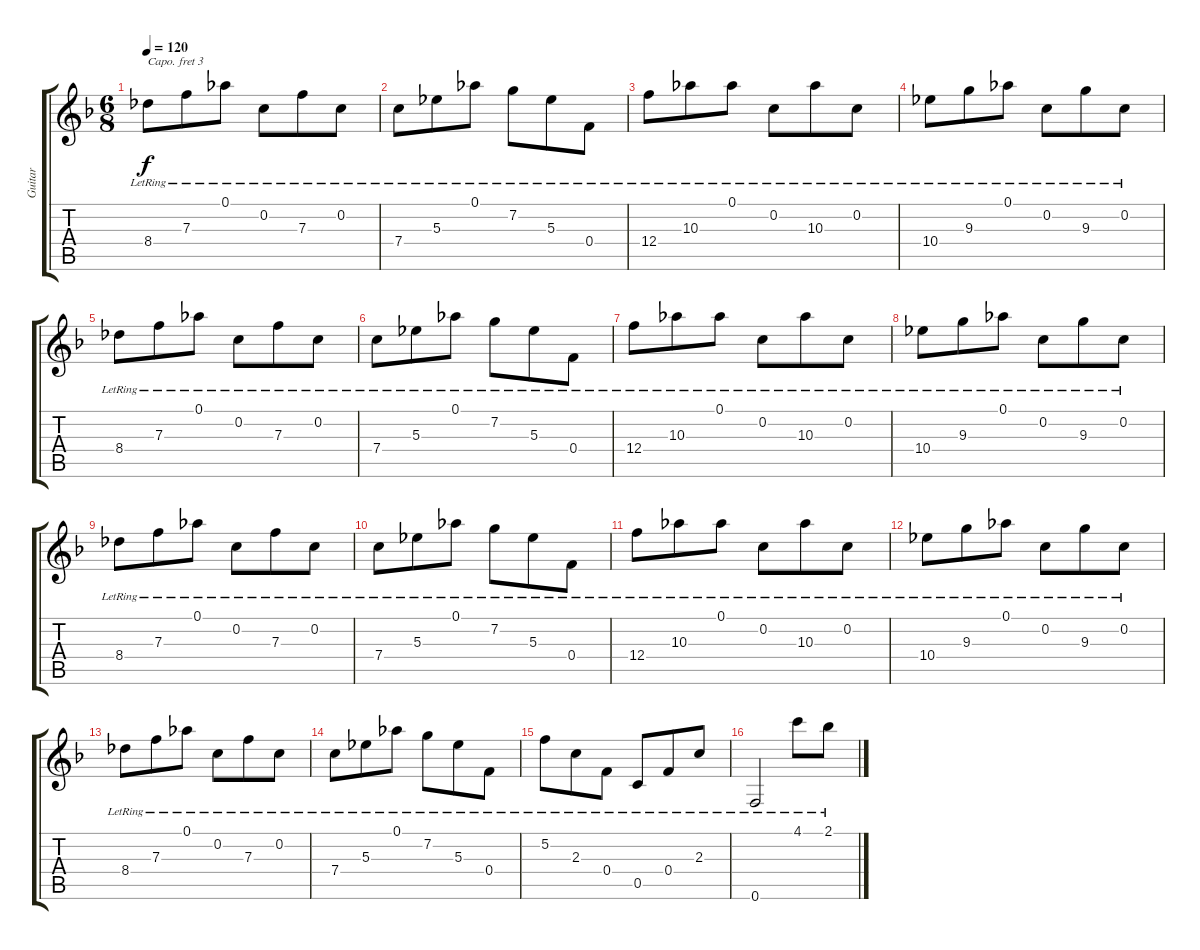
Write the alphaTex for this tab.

\track ("Guitar" "Guitar") {instrument acousticguitarnylon}
\staff {score tabs}
\capo 3
\tuning (F4 A3 G3 D3 A2 D2) {hide}
\ts (6 8)
\tempo 120
\clef g2
\ks dminor
8.4{lr}.8{dy f} 7.3{lr}.8 0.1{lr}.8 0.2{lr}.8 7.3{lr}.8 0.2{lr}.8 |
7.4{lr}.8 5.3{lr}.8 0.1{lr}.8 7.2{lr}.8 5.3{lr}.8 0.4{lr}.8 |
12.4{lr}.8 10.3{lr}.8 0.1{lr}.8 0.2{lr}.8 10.3{lr}.8 0.2{lr}.8 |
10.4{lr}.8 9.3{lr}.8 0.1{lr}.8 0.2{lr}.8 9.3{lr}.8 0.2{lr}.8 |
8.4{lr}.8 7.3{lr}.8 0.1{lr}.8 0.2{lr}.8 7.3{lr}.8 0.2{lr}.8 |
7.4{lr}.8 5.3{lr}.8 0.1{lr}.8 7.2{lr}.8 5.3{lr}.8 0.4{lr}.8 |
12.4{lr}.8 10.3{lr}.8 0.1{lr}.8 0.2{lr}.8 10.3{lr}.8 0.2{lr}.8 |
10.4{lr}.8 9.3{lr}.8 0.1{lr}.8 0.2{lr}.8 9.3{lr}.8 0.2{lr}.8 |
8.4{lr}.8 7.3{lr}.8 0.1{lr}.8 0.2{lr}.8 7.3{lr}.8 0.2{lr}.8 |
7.4{lr}.8 5.3{lr}.8 0.1{lr}.8 7.2{lr}.8 5.3{lr}.8 0.4{lr}.8 |
12.4{lr}.8 10.3{lr}.8 0.1{lr}.8 0.2{lr}.8 10.3{lr}.8 0.2{lr}.8 |
10.4{lr}.8 9.3{lr}.8 0.1{lr}.8 0.2{lr}.8 9.3{lr}.8 0.2{lr}.8 |
8.4{lr}.8 7.3{lr}.8 0.1{lr}.8 0.2{lr}.8 7.3{lr}.8 0.2{lr}.8 |
7.4{lr}.8 5.3{lr}.8 0.1{lr}.8 7.2{lr}.8 5.3{lr}.8 0.4{lr}.8 |
5.2{lr}.8 2.3{lr}.8 0.4{lr}.8 0.5{lr}.8 0.4{lr}.8 2.3{lr}.8 |
0.6{lr}.2 4.1{lr}.8 2.1{lr}.8
